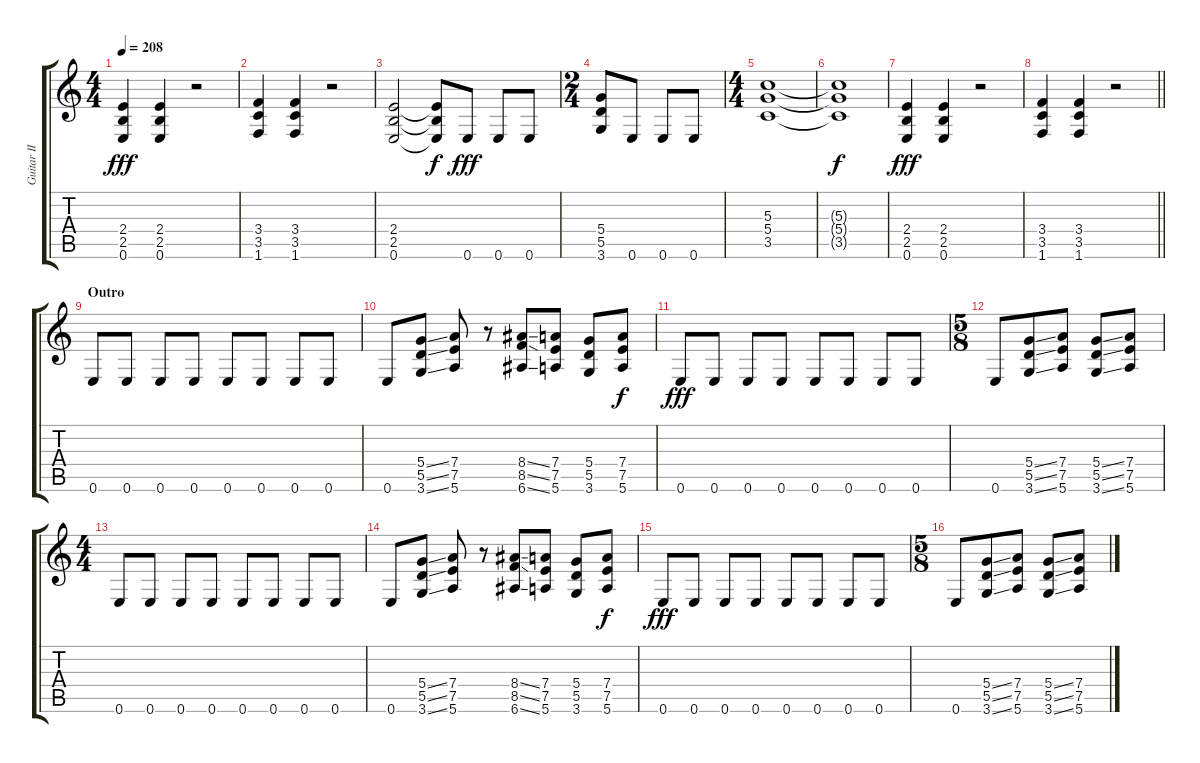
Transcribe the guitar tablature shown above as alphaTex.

\track ("Guitar II" "Guitar II") {instrument distortionguitar}
\staff {score tabs}
\tuning (E4 B3 G3 D3 A2 E2) {hide}
\ts (4 4)
\tempo 208
\clef g2
\ks c
(2.4 2.5 0.6).4{dy fff} (2.4 2.5 0.6).4 r.2 |
(3.4 3.5 1.6).4 (3.4 3.5 1.6).4 r.2 |
(2.4 2.5 0.6).2 (2.4{t} 2.5{t} 0.6{t}).8{dy f} 0.6.8{dy fff} 0.6.8 0.6.8 |
\ts (2 4)
(5.4 5.5 3.6).8 0.6.8 0.6.8 0.6.8 |
\ts (4 4)
(5.3 5.4 3.5).1 |
(5.3{t} 5.4{t} 3.5{t}).1{dy f} |
(2.4 2.5 0.6).4{dy fff} (2.4 2.5 0.6).4 r.2 |
\barLineRight lightlight
(3.4 3.5 1.6).4 (3.4 3.5 1.6).4 r.2 |
\section ("" "Outro")
0.6.8 0.6.8 0.6.8 0.6.8 0.6.8 0.6.8 0.6.8 0.6.8 |
0.6.8 (5.4{ss} 5.5{ss} 3.6{ss}).8 (7.4 7.5 5.6).8 r.8 (8.4{ss} 8.5{ss} 6.6{ss}).8 (7.4 7.5 5.6).8 (5.4 5.5 3.6).8 (7.4 7.5 5.6).8{dy f} |
0.6.8{dy fff} 0.6.8 0.6.8 0.6.8 0.6.8 0.6.8 0.6.8 0.6.8 |
\ts (5 8)
0.6.8 (5.4{ss} 5.5{ss} 3.6{ss}).8 (7.4 7.5 5.6).8 (5.4{ss} 5.5{ss} 3.6{ss}).8 (7.4 7.5 5.6).8 |
\ts (4 4)
0.6.8 0.6.8 0.6.8 0.6.8 0.6.8 0.6.8 0.6.8 0.6.8 |
0.6.8 (5.4{ss} 5.5{ss} 3.6{ss}).8 (7.4 7.5 5.6).8 r.8 (8.4{ss} 8.5{ss} 6.6{ss}).8 (7.4 7.5 5.6).8 (5.4 5.5 3.6).8 (7.4 7.5 5.6).8{dy f} |
0.6.8{dy fff} 0.6.8 0.6.8 0.6.8 0.6.8 0.6.8 0.6.8 0.6.8 |
\ts (5 8)
0.6.8 (5.4{ss} 5.5{ss} 3.6{ss}).8 (7.4 7.5 5.6).8 (5.4{ss} 5.5{ss} 3.6{ss}).8 (7.4 7.5 5.6).8
